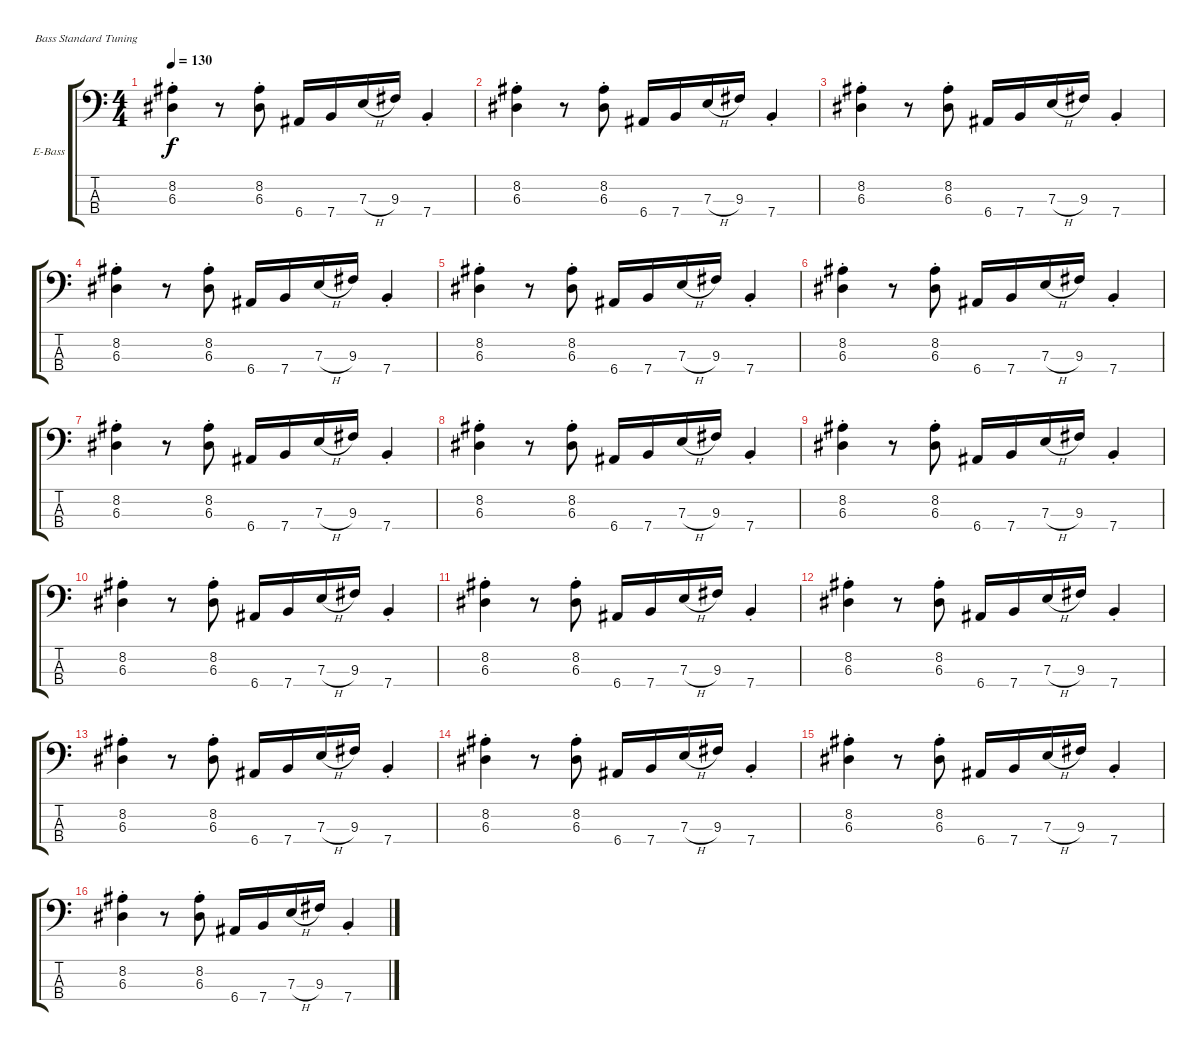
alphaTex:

\defaultSystemsLayout 4
\bracketExtendMode groupsimilarinstruments
\firstSystemTrackNameOrientation horizontal
\otherSystemsTrackNameOrientation horizontal
\track ("Nakao" "E-Bass") {instrument electricbassfinger}
\staff {score tabs}
\tuning (G2 D2 A1 E1)
\ts (4 4)
\tempo 130
\clef f4
\ks c
(8.2{st} 6.3{st}).4{dy f} r.8 (8.2{st} 6.3{st}).8 6.4.16 7.4.16 7.3{h}.16 9.3.16 7.4{st}.4 |
(8.2{st} 6.3{st}).4 r.8 (8.2{st} 6.3{st}).8 6.4.16 7.4.16 7.3{h}.16 9.3.16 7.4{st}.4 |
(8.2{st} 6.3{st}).4 r.8 (8.2{st} 6.3{st}).8 6.4.16 7.4.16 7.3{h}.16 9.3.16 7.4{st}.4 |
(8.2{st} 6.3{st}).4 r.8 (8.2{st} 6.3{st}).8 6.4.16 7.4.16 7.3{h}.16 9.3.16 7.4{st}.4 |
(8.2{st} 6.3{st}).4 r.8 (8.2{st} 6.3{st}).8 6.4.16 7.4.16 7.3{h}.16 9.3.16 7.4{st}.4 |
(8.2{st} 6.3{st}).4 r.8 (8.2{st} 6.3{st}).8 6.4.16 7.4.16 7.3{h}.16 9.3.16 7.4{st}.4 |
(8.2{st} 6.3{st}).4 r.8 (8.2{st} 6.3{st}).8 6.4.16 7.4.16 7.3{h}.16 9.3.16 7.4{st}.4 |
(8.2{st} 6.3{st}).4 r.8 (8.2{st} 6.3{st}).8 6.4.16 7.4.16 7.3{h}.16 9.3.16 7.4{st}.4 |
(8.2{st} 6.3{st}).4 r.8 (8.2{st} 6.3{st}).8 6.4.16 7.4.16 7.3{h}.16 9.3.16 7.4{st}.4 |
(8.2{st} 6.3{st}).4 r.8 (8.2{st} 6.3{st}).8 6.4.16 7.4.16 7.3{h}.16 9.3.16 7.4{st}.4 |
(8.2{st} 6.3{st}).4 r.8 (8.2{st} 6.3{st}).8 6.4.16 7.4.16 7.3{h}.16 9.3.16 7.4{st}.4 |
(8.2{st} 6.3{st}).4 r.8 (8.2{st} 6.3{st}).8 6.4.16 7.4.16 7.3{h}.16 9.3.16 7.4{st}.4 |
(8.2{st} 6.3{st}).4 r.8 (8.2{st} 6.3{st}).8 6.4.16 7.4.16 7.3{h}.16 9.3.16 7.4{st}.4 |
(8.2{st} 6.3{st}).4 r.8 (8.2{st} 6.3{st}).8 6.4.16 7.4.16 7.3{h}.16 9.3.16 7.4{st}.4 |
(8.2{st} 6.3{st}).4 r.8 (8.2{st} 6.3{st}).8 6.4.16 7.4.16 7.3{h}.16 9.3.16 7.4{st}.4 |
(8.2{st} 6.3{st}).4 r.8 (8.2{st} 6.3{st}).8 6.4.16 7.4.16 7.3{h}.16 9.3.16 7.4{st}.4
